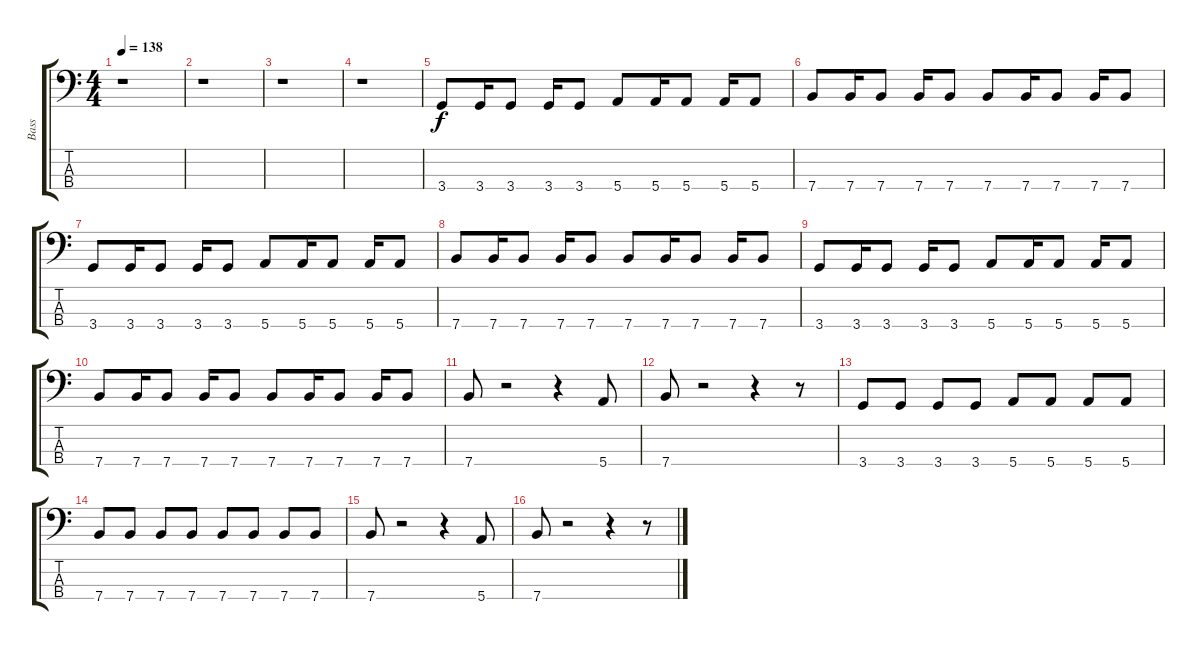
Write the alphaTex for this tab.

\track ("Bass" "Bass") {instrument electricbasspick}
\staff {score tabs}
\tuning (G2 D2 A1 E1) {hide}
\ts (4 4)
\tempo 138
\clef f4
\ks c
r.1{dy f instrument electricbasspick} |
r.1 |
r.1 |
r.1 |
3.4.8 3.4.16 3.4.8 3.4.16 3.4.8 5.4.8 5.4.16 5.4.8 5.4.16 5.4.8 |
7.4.8 7.4.16 7.4.8 7.4.16 7.4.8 7.4.8 7.4.16 7.4.8 7.4.16 7.4.8 |
3.4.8 3.4.16 3.4.8 3.4.16 3.4.8 5.4.8 5.4.16 5.4.8 5.4.16 5.4.8 |
7.4.8 7.4.16 7.4.8 7.4.16 7.4.8 7.4.8 7.4.16 7.4.8 7.4.16 7.4.8 |
3.4.8 3.4.16 3.4.8 3.4.16 3.4.8 5.4.8 5.4.16 5.4.8 5.4.16 5.4.8 |
7.4.8 7.4.16 7.4.8 7.4.16 7.4.8 7.4.8 7.4.16 7.4.8 7.4.16 7.4.8 |
7.4.8 r.2 r.4 5.4.8 |
7.4.8 r.2 r.4 r.8 |
3.4.8 3.4.8 3.4.8 3.4.8 5.4.8 5.4.8 5.4.8 5.4.8 |
7.4.8 7.4.8 7.4.8 7.4.8 7.4.8 7.4.8 7.4.8 7.4.8 |
7.4.8 r.2 r.4 5.4.8 |
7.4.8 r.2 r.4 r.8
